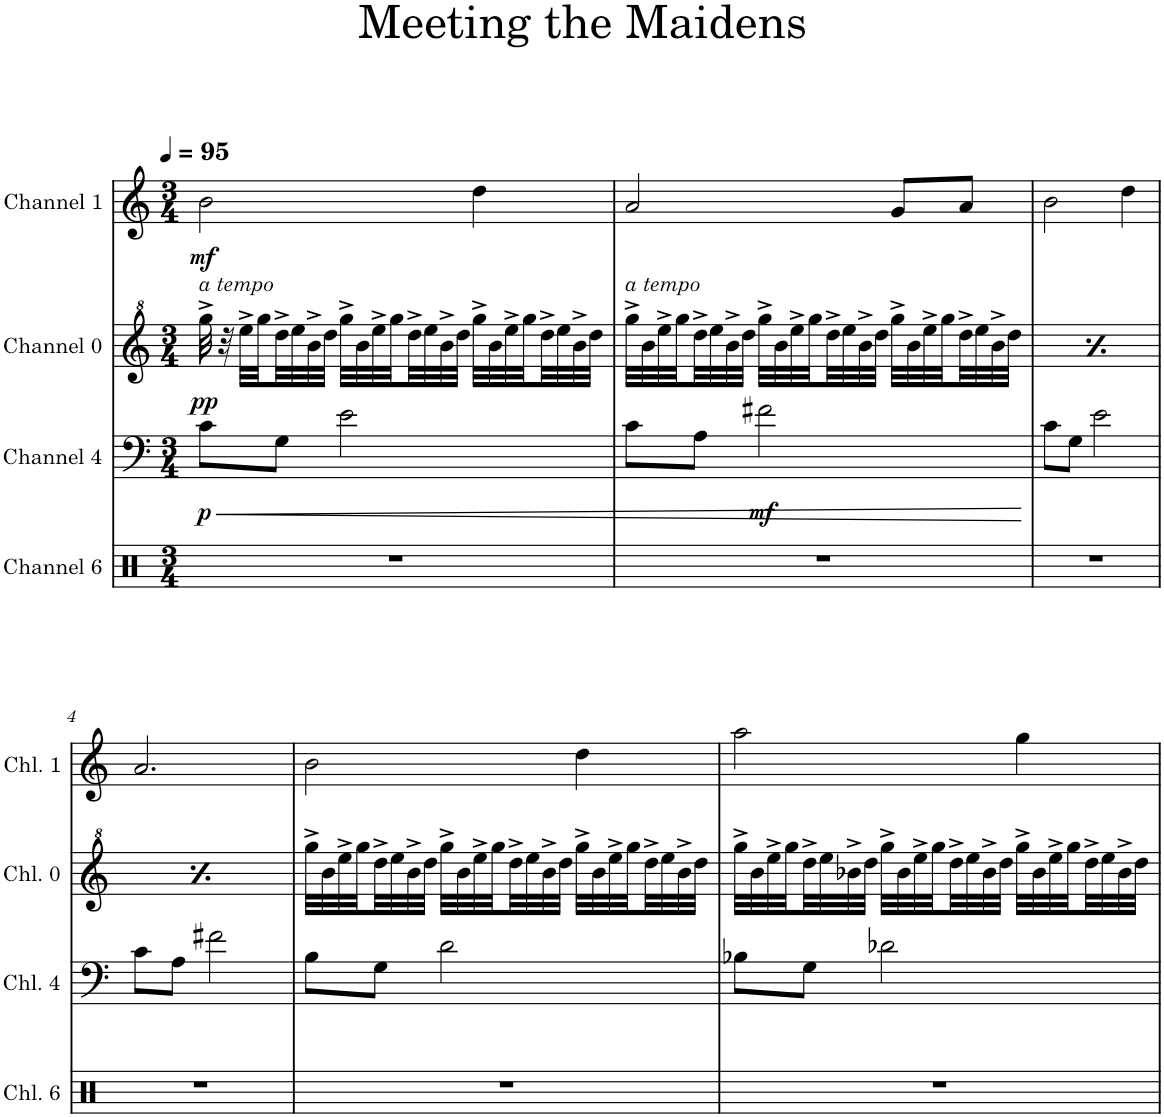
**kern	**kern	**dynam	**kern	**dynam	**kern	**dynam
*part4	*part3	*part3	*part2	*part2	*part1	*part1
*staff4	*staff3	*staff3	*staff2	*staff2	*staff1	*staff1
*I"Channel 6	*I"Channel 4	*	*I"Channel 0	*	*I"Channel 1	*
*I'Chl. 6	*I'Chl. 4	*	*I'Chl. 0	*	*I'Chl. 1	*
*clefX	*clefF4	*	*clefG^2	*	*clefG2	*
*k[]	*k[]	*	*k[]	*	*k[]	*
*M3/4	*M3/4	*	*M3/4	*	*M3/4	*
*MM95	*MM95	*	*MM95	*	*MM95	*
=1	=1	=1	=1	=1	=1	=1
!	!	!	!LO:TX:a:i:t=a tempo	!	!	!
!	!	!LO:HP:b	!	!	!	!
!	!	!LO:DY:n=1:b	!	!LO:DY:b	!	!LO:DY:b
2.r	8c\L	< p	32ggg^\	pp	2b\	mf
.	.	.	32r	.	.	.
.	.	.	32eee^\LLL	.	.	.
.	.	.	32ggg\	.	.	.
.	8G\J	.	32ddd^\	.	.	.
.	.	.	32eee\	.	.	.
.	.	.	32bb^\	.	.	.
.	.	.	32ddd\JJJ	.	.	.
.	2e\	.	32ggg^\LLL	.	.	.
.	.	.	32bb\	.	.	.
.	.	.	32eee^\	.	.	.
.	.	.	32ggg\	.	.	.
.	.	.	32ddd^\	.	.	.
.	.	.	32eee\	.	.	.
.	.	.	32bb^\	.	.	.
.	.	.	32ddd\JJJ	.	.	.
.	.	.	32ggg^\LLL	.	4dd\	.
.	.	.	32bb\	.	.	.
.	.	.	32eee^\	.	.	.
.	.	.	32ggg\	.	.	.
.	.	.	32ddd^\	.	.	.
.	.	.	32eee\	.	.	.
.	.	.	32bb^\	.	.	.
.	.	.	32ddd\JJJ	.	.	.
=2	=2	=2	=2	=2	=2	=2
!	!	!	!LO:TX:a:i:t=a tempo	!	!	!
2.r	8c\L	.	32ggg^\LLL	.	2a/	.
.	.	.	32bb\	.	.	.
.	.	.	32eee^\	.	.	.
.	.	.	32ggg\	.	.	.
.	8A\J	.	32ddd^\	.	.	.
.	.	.	32eee\	.	.	.
.	.	.	32bb^\	.	.	.
.	.	.	32ddd\JJJ	.	.	.
!	!	!LO:DY:b	!	!	!	!
.	2f#X\	mf	32ggg^\LLL	.	.	.
.	.	.	32bb\	.	.	.
.	.	.	32eee^\	.	.	.
.	.	.	32ggg\	.	.	.
.	.	.	32ddd^\	.	.	.
.	.	.	32eee\	.	.	.
.	.	.	32bb^\	.	.	.
.	.	.	32ddd\JJJ	.	.	.
.	.	.	32ggg^\LLL	.	8g/L	.
.	.	.	32bb\	.	.	.
.	.	.	32eee^\	.	.	.
.	.	.	32ggg\	.	.	.
.	.	.	32ddd^\	.	8a/J	.
.	.	.	32eee\	.	.	.
.	.	.	32bb^\	.	.	.
.	.	.	32ddd\JJJ	.	.	.
.	.	[	.	.	.	.
=3	=3	=3	=3	=3	=3	=3
!	!	!	!LO:TX:a:i:t=a tempo	!	!	!
2.r	8c\L	.	32ggg^\LLL	.	2b\	.
.	.	.	32bb\	.	.	.
.	.	.	32eee^\	.	.	.
.	.	.	32ggg\	.	.	.
.	8G\J	.	32ddd^\	.	.	.
.	.	.	32eee\	.	.	.
.	.	.	32bb^\	.	.	.
.	.	.	32ddd\JJJ	.	.	.
.	2e\	.	32ggg^\LLL	.	.	.
.	.	.	32bb\	.	.	.
.	.	.	32eee^\	.	.	.
.	.	.	32ggg\	.	.	.
.	.	.	32ddd^\	.	.	.
.	.	.	32eee\	.	.	.
.	.	.	32bb^\	.	.	.
.	.	.	32ddd\JJJ	.	.	.
.	.	.	32ggg^\LLL	.	4dd\	.
.	.	.	32bb\	.	.	.
.	.	.	32eee^\	.	.	.
.	.	.	32ggg\	.	.	.
.	.	.	32ddd^\	.	.	.
.	.	.	32eee\	.	.	.
.	.	.	32bb^\	.	.	.
.	.	.	32ddd\JJJ	.	.	.
!!LO:LB:g=z
=4	=4	=4	=4	=4	=4	=4
!	!	!	!LO:TX:a:i:t=a tempo	!	!	!
2.r	8c\L	.	32ggg^\LLL	.	2.a/	.
.	.	.	32bb\	.	.	.
.	.	.	32eee^\	.	.	.
.	.	.	32ggg\	.	.	.
.	8A\J	.	32ddd^\	.	.	.
.	.	.	32eee\	.	.	.
.	.	.	32bb^\	.	.	.
.	.	.	32ddd\JJJ	.	.	.
.	2f#X\	.	32ggg^\LLL	.	.	.
.	.	.	32bb\	.	.	.
.	.	.	32eee^\	.	.	.
.	.	.	32ggg\	.	.	.
.	.	.	32ddd^\	.	.	.
.	.	.	32eee\	.	.	.
.	.	.	32bb^\	.	.	.
.	.	.	32ddd\JJJ	.	.	.
.	.	.	32ggg^\LLL	.	.	.
.	.	.	32bb\	.	.	.
.	.	.	32eee^\	.	.	.
.	.	.	32ggg\	.	.	.
.	.	.	32ddd^\	.	.	.
.	.	.	32eee\	.	.	.
.	.	.	32bb^\	.	.	.
.	.	.	32ddd\JJJ	.	.	.
=5	=5	=5	=5	=5	=5	=5
2.r	8B\L	.	32ggg^\LLL	.	2b\	.
.	.	.	32bb\	.	.	.
.	.	.	32eee^\	.	.	.
.	.	.	32ggg\	.	.	.
.	8G\J	.	32ddd^\	.	.	.
.	.	.	32eee\	.	.	.
.	.	.	32bb^\	.	.	.
.	.	.	32ddd\JJJ	.	.	.
.	2d\	.	32ggg^\LLL	.	.	.
.	.	.	32bb\	.	.	.
.	.	.	32eee^\	.	.	.
.	.	.	32ggg\	.	.	.
.	.	.	32ddd^\	.	.	.
.	.	.	32eee\	.	.	.
.	.	.	32bb^\	.	.	.
.	.	.	32ddd\JJJ	.	.	.
.	.	.	32ggg^\LLL	.	4dd\	.
.	.	.	32bb\	.	.	.
.	.	.	32eee^\	.	.	.
.	.	.	32ggg\	.	.	.
.	.	.	32ddd^\	.	.	.
.	.	.	32eee\	.	.	.
.	.	.	32bb^\	.	.	.
.	.	.	32ddd\JJJ	.	.	.
=6	=6	=6	=6	=6	=6	=6
2.r	8B-X\L	.	32ggg^\LLL	.	2aa\	.
.	.	.	32bb\	.	.	.
.	.	.	32eee^\	.	.	.
.	.	.	32ggg\	.	.	.
.	8G\J	.	32ddd^\	.	.	.
.	.	.	32eee\	.	.	.
.	.	.	32bb-X^\	.	.	.
.	.	.	32ddd\JJJ	.	.	.
.	2d-X\	.	32ggg^\LLL	.	.	.
.	.	.	32bb-\	.	.	.
.	.	.	32eee^\	.	.	.
.	.	.	32ggg\	.	.	.
.	.	.	32ddd^\	.	.	.
.	.	.	32eee\	.	.	.
.	.	.	32bb-^\	.	.	.
.	.	.	32ddd\JJJ	.	.	.
.	.	.	32ggg^\LLL	.	4gg\	.
.	.	.	32bb-\	.	.	.
.	.	.	32eee^\	.	.	.
.	.	.	32ggg\	.	.	.
.	.	.	32ddd^\	.	.	.
.	.	.	32eee\	.	.	.
.	.	.	32bb-^\	.	.	.
.	.	.	32ddd\JJJ	.	.	.
=	=	=	=	=	=	=
*-	*-	*-	*-	*-	*-	*-
